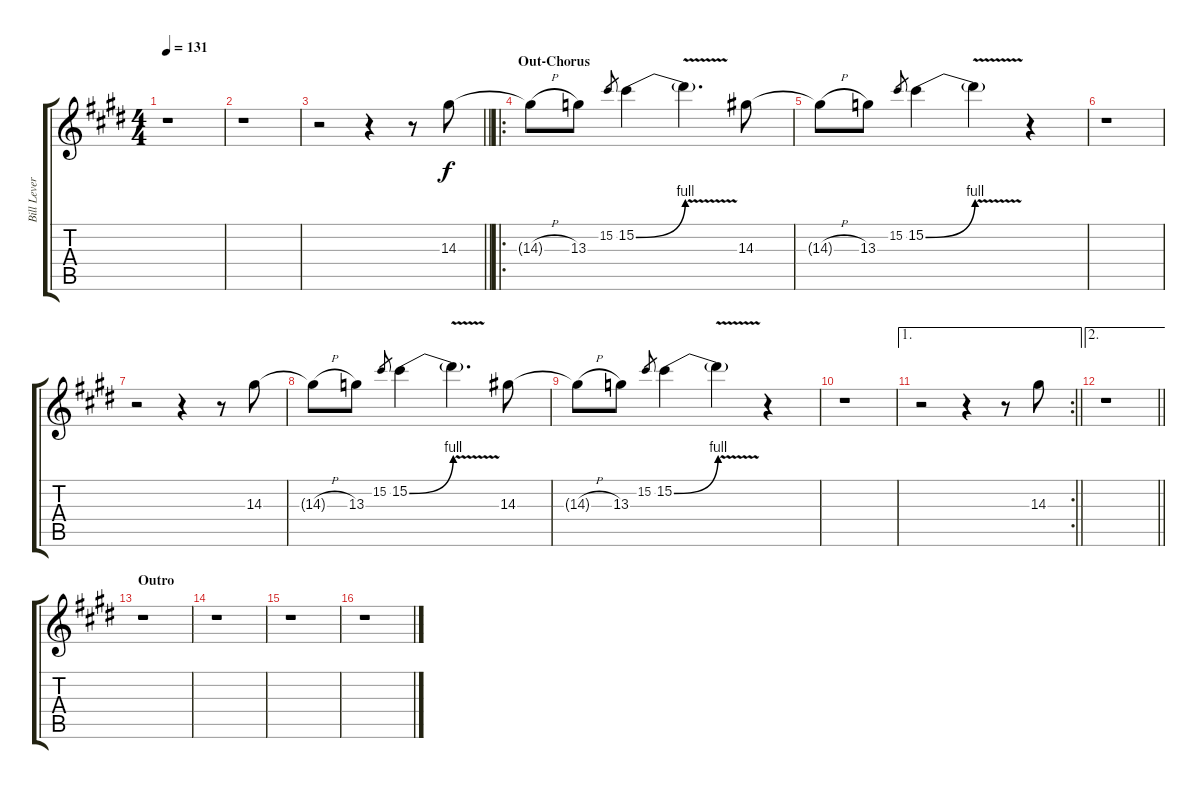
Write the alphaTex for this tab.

\track ("Bill Leverty Lead" "Bill Lever") {instrument overdrivenguitar}
\staff {score tabs}
\tuning (Eb4 Bb3 Gb3 Db3 Ab2 Eb2) {hide}
\ts (4 4)
\tempo 131
\clef g2
\ks e
r.1{dy f} |
r.1 |
\barLineRight lightlight
r.2 r.4 r.8 14.3.8{volume 5} |
\ro
\section ("" "Out-Chorus")
14.3{h t}.8 13.3.8 15.2.8{gr} 15.2{be (bend 0 0 60 4)}.4 15.2{v t}.4{d} 14.3.8 |
14.3{h t}.8 13.3.8 15.2.8{gr} 15.2{be (bend 0 0 60 4)}.4 15.2{v t}.4 r.4 |
r.1 |
r.2 r.4 r.8 14.3.8 |
14.3{h t}.8 13.3.8 15.2.8{gr} 15.2{be (bend 0 0 60 4)}.4 15.2{v t}.4{d} 14.3.8 |
14.3{h t}.8 13.3.8 15.2.8{gr} 15.2{be (bend 0 0 60 4)}.4 15.2{v t}.4 r.4 |
r.1 |
\ae 1
\rc 2
\barLineRight lightlight
r.2 r.4 r.8 14.3.8 |
\ae 2
\barLineRight lightlight
r.1 |
\section ("" "Outro")
r.1 |
r.1 |
r.1 |
r.1
